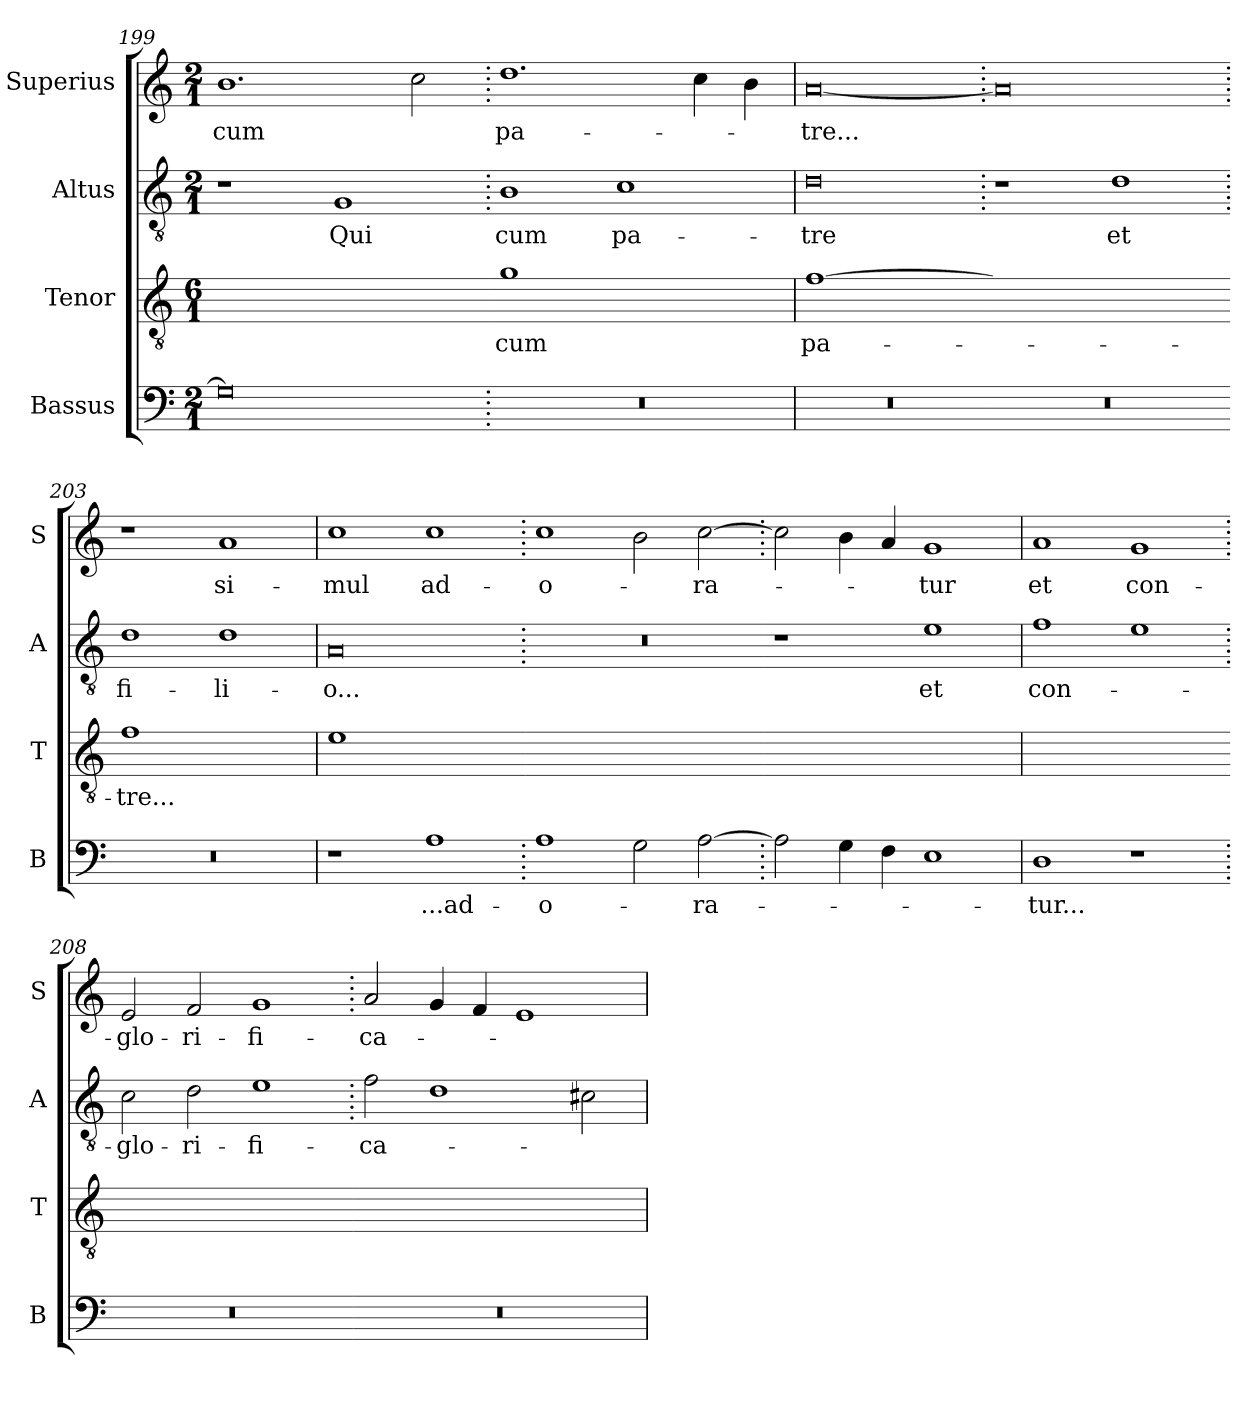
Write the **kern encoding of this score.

**kern	**text	**kern	**text	**kern	**text	**kern	**text
*part4	*part4	*part3	*part3	*part2	*part2	*part1	*part1
*staff4	*staff4	*staff3	*staff3	*staff2	*staff2	*staff1	*staff1
*I"Bassus	*	*I"Tenor	*	*I"Altus	*	*I"Superius	*
*I'B	*	*I'T	*	*I'A	*	*I'S	*
*clefF4	*	*clefGv2	*	*clefGv2	*	*clefG2	*
*k[]	*	*k[]	*	*k[]	*	*k[]	*
*M2/1	*	*M6/1	*	*M2/1	*	*M2/1	*
=199	=199	=199	=199	=199	=199	=199	=199
!	!	!LO:N:vis=1	!	!	!	!	!
0G]	.	0gyy]	.	1r	.	1.b	cum
.	.	.	.	1G	Qui	.	.
.	.	.	.	.	.	2cc\	.
=200.	=200.	=200-	=200.	=200.	=200.	=200.	=200.
!	!	!LO:N:vis=1	!	!	!	!	!
0r	.	0g	cum	1B	cum	1.dd\	pa-
.	.	.	.	1c	pa-	.	.
.	.	.	.	.	.	4cc\	.
.	.	.	.	.	.	4b\	.
=201	=201	=201	=201	=201	=201	=201	=201
!	!	!LO:N:vis=1	!	!	!	!	!
0r	.	[0f	pa-	0d	-tre	[0a	-tre...
=202.	=202.	=202-	=202.	=202.	=202.	=202.	=202.
!	!	!LO:N:vis=1	!	!	!	!	!
0r	.	0fyy]	.	1r	.	0a]	.
.	.	.	.	1d	et	.	.
=203.	=203.	=203-	=203.	=203.	=203.	=203.	=203.
!	!	!LO:N:vis=1	!	!	!	!	!
0r	.	0f	-tre...	1d	fi-	1r	.
.	.	.	.	1d	-li-	1a	si-
=204	=204	=204	=204	=204	=204	=204	=204
!	!	!LO:N:vis=1	!	!	!	!	!
1r	.	[y0e	.	0A	-o...	1cc	-mul
1A	...ad-	.	.	.	.	1cc	ad-
=205.	=205.	=205-	=205.	=205.	=205.	=205.	=205.
!	!	!LO:N:vis=1	!	!	!	!	!
1A	-o-	0eyy_	.	0r	.	1cc	-o-
2G\	.	.	.	.	.	2b\	.
[2A\	-ra-	.	.	.	.	[2cc\	-ra-
=206.	=206.	=206-	=206.	=206.	=206.	=206.	=206.
!	!	!LO:N:vis=1	!	!	!	!	!
2A\]	.	0eyy]	.	1r	.	2cc\]	.
4G\	.	.	.	.	.	4b\	.
4F\	.	.	.	.	.	4a/	.
1E	.	.	.	1e	et	1g	-tur
=207	=207	=207	=207	=207	=207	=207	=207
!	!	!LO:N:vis=1	!	!	!	!	!
1D	-tur...	0r	.	1f	con-	1a	et
1r	.	.	.	1e	.	1g	con-
=208.	=208.	=208-	=208.	=208.	=208.	=208.	=208.
!	!	!LO:N:vis=1	!	!	!	!	!
0r	.	0ryy	.	2c\	-glo-	2e/	-glo-
.	.	.	.	2d\	-ri-	2f/	-ri-
.	.	.	.	1e	-fi-	1g	-fi-
=209.	=209.	=209-	=209.	=209.	=209.	=209.	=209.
!	!	!LO:N:vis=1	!	!	!	!	!
0r	.	0ryy	.	2f\	-ca-	2a/	-ca-
.	.	.	.	1d	.	4g/	.
.	.	.	.	.	.	4f/	.
.	.	.	.	.	.	1e	.
.	.	.	.	2c#X\	.	.	.
=	=	=	=	=	=	=	=
*-	*-	*-	*-	*-	*-	*-	*-
